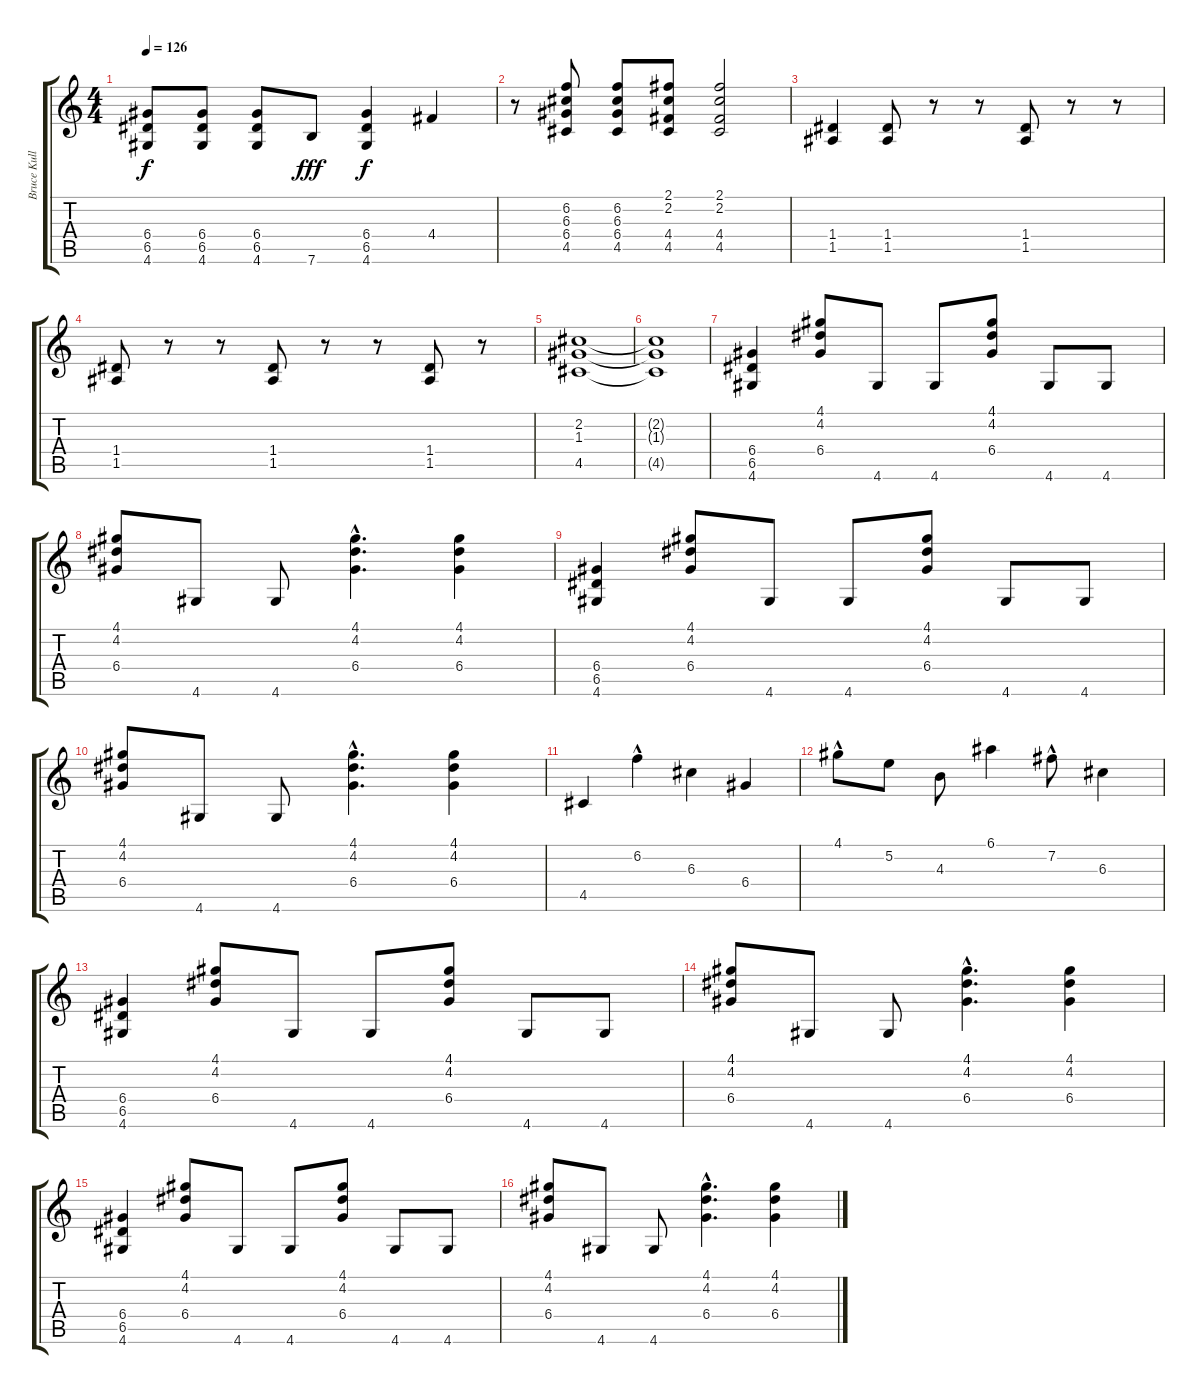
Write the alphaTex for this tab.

\track ("Bruce Kullick" "Bruce Kull") {instrument distortionguitar}
\staff {score tabs}
\tuning (E4 B3 G3 D3 A2 E2) {hide}
\ts (4 4)
\tempo 126
\clef g2
\ks c
(6.4 6.5 4.6).8{dy f} (6.4 6.5 4.6).8 (6.4 6.5 4.6).8 7.6.8{dy fff} (6.4 6.5 4.6).4{dy f} 4.4.4 |
r.8 (6.2 6.3 6.4 4.5).8 (6.2 6.3 6.4 4.5).8 (2.1 2.2 4.4 4.5).8 (2.1 2.2 4.4 4.5).2 |
(1.4 1.5).4 (1.4 1.5).8 r.8 r.8 (1.4 1.5).8 r.8 r.8 |
(1.4 1.5).8 r.8 r.8 (1.4 1.5).8 r.8 r.8 (1.4 1.5).8 r.8 |
(2.2 1.3 4.5).1 |
(2.2{t} 1.3{t} 4.5{t}).1 |
(6.4 6.5 4.6).4 (4.1 4.2 6.4).8 4.6.8 4.6.8 (4.1 4.2 6.4).8 4.6.8 4.6.8 |
(4.1 4.2 6.4).8 4.6.8 4.6.8 (4.1{hac} 4.2{hac} 6.4{hac}).4{d} (4.1 4.2 6.4).4 |
(6.4 6.5 4.6).4 (4.1 4.2 6.4).8 4.6.8 4.6.8 (4.1 4.2 6.4).8 4.6.8 4.6.8 |
(4.1 4.2 6.4).8 4.6.8 4.6.8 (4.1{hac} 4.2{hac} 6.4{hac}).4{d} (4.1 4.2 6.4).4 |
4.5.4 6.2{hac}.4 6.3.4 6.4.4 |
4.1{hac}.8 5.2.8 4.3.8 6.1.4 7.2{hac}.8 6.3.4 |
(6.4 6.5 4.6).4 (4.1 4.2 6.4).8 4.6.8 4.6.8 (4.1 4.2 6.4).8 4.6.8 4.6.8 |
(4.1 4.2 6.4).8 4.6.8 4.6.8 (4.1{hac} 4.2{hac} 6.4{hac}).4{d} (4.1 4.2 6.4).4 |
(6.4 6.5 4.6).4 (4.1 4.2 6.4).8 4.6.8 4.6.8 (4.1 4.2 6.4).8 4.6.8 4.6.8 |
(4.1 4.2 6.4).8 4.6.8 4.6.8 (4.1{hac} 4.2{hac} 6.4{hac}).4{d} (4.1 4.2 6.4).4
